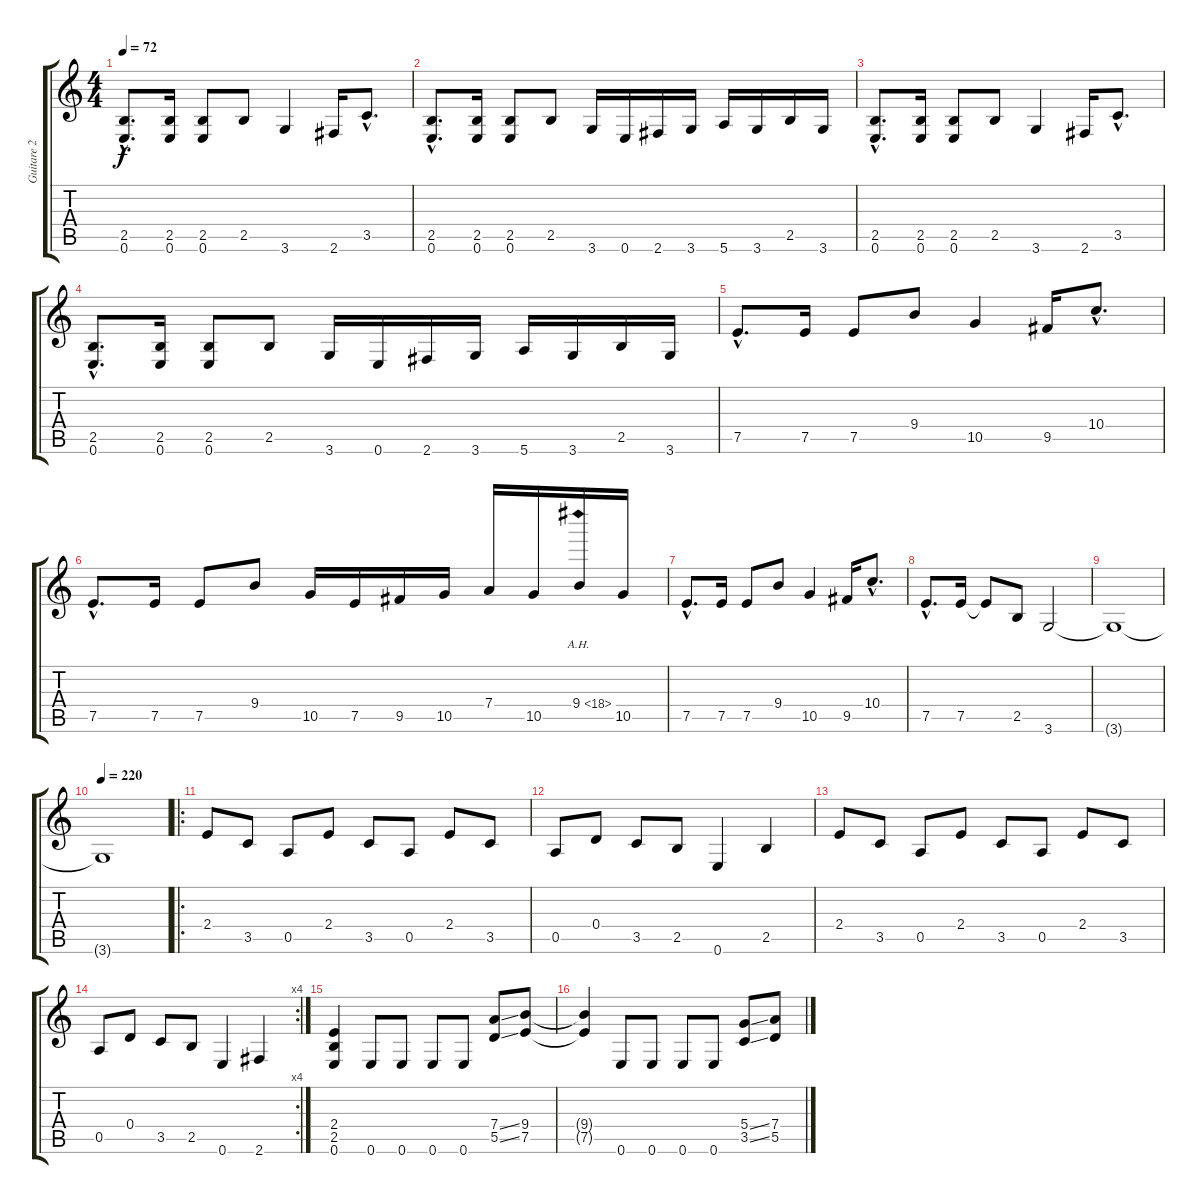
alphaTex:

\track ("Guitare 2" "Guitare 2") {instrument distortionguitar}
\staff {score tabs}
\tuning (E4 B3 G3 D3 A2 E2) {hide}
\ts (4 4)
\tempo 72
\clef g2
\ks c
(2.5{hac} 0.6{hac}).8{d dy f instrument distortionguitar} (2.5 0.6).16 (2.5 0.6).8 2.5.8 3.6.4 2.6.16 3.5{hac}.8{d} |
(2.5{hac} 0.6{hac}).8{d} (2.5 0.6).16 (2.5 0.6).8 2.5.8 3.6.16 0.6.16 2.6.16 3.6.16 5.6.16 3.6.16 2.5.16 3.6.16 |
(2.5{hac} 0.6{hac}).8{d} (2.5 0.6).16 (2.5 0.6).8 2.5.8 3.6.4 2.6.16 3.5{hac}.8{d} |
(2.5{hac} 0.6{hac}).8{d} (2.5 0.6).16 (2.5 0.6).8 2.5.8 3.6.16 0.6.16 2.6.16 3.6.16 5.6.16 3.6.16 2.5.16 3.6.16 |
7.5{hac}.8{d} 7.5.16 7.5.8 9.4.8 10.5.4 9.5.16 10.4{hac}.8{d} |
7.5{hac}.8{d} 7.5.16 7.5.8 9.4.8 10.5.16 7.5.16 9.5.16 10.5.16 7.4.16 10.5.16 9.4{ah 9}.16 10.5.16 |
7.5{hac}.8{d} 7.5.16 7.5.8 9.4.8 10.5.4 9.5.16 10.4{hac}.8{d} |
7.5{hac}.8{d} 7.5.16 7.5{t}.8 2.5.8 3.6.2 |
3.6{t}.1 |
\tempo 220
3.6{t}.1 |
\ro
2.4.8 3.5.8 0.5.8 2.4.8 3.5.8 0.5.8 2.4.8 3.5.8 |
0.5.8 0.4.8 3.5.8 2.5.8 0.6.4 2.5.4 |
2.4.8 3.5.8 0.5.8 2.4.8 3.5.8 0.5.8 2.4.8 3.5.8 |
\rc 4
0.5.8 0.4.8 3.5.8 2.5.8 0.6.4 2.6.4 |
(2.4 2.5 0.6).4 0.6.8 0.6.8 0.6.8 0.6.8 (7.4{ss} 5.5{ss}).8 (9.4 7.5).8 |
(9.4{t} 7.5{t}).4 0.6.8 0.6.8 0.6.8 0.6.8 (5.4{ss} 3.5{ss}).8 (7.4 5.5).8
